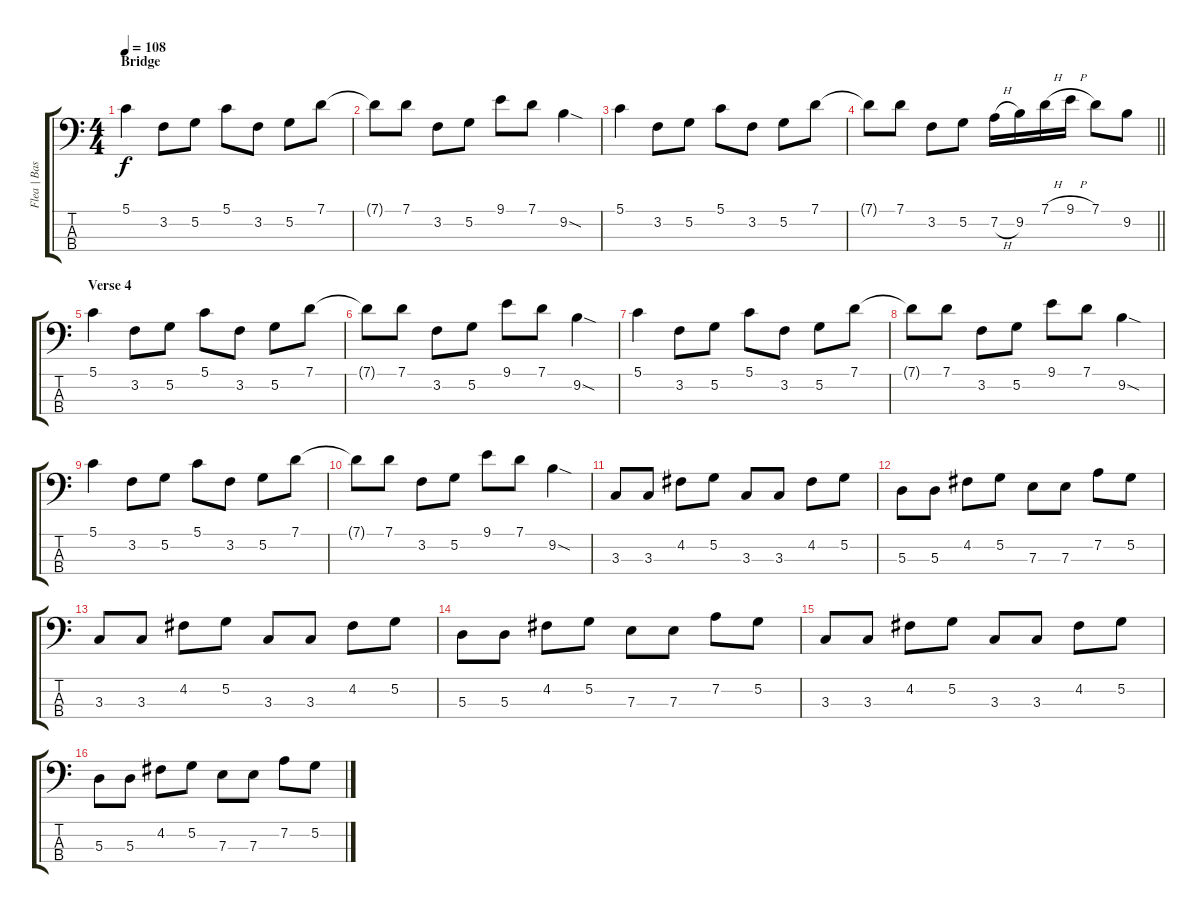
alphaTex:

\track ("Flea | Bass" "Flea | Bas") {instrument electricbassfinger}
\staff {score tabs}
\tuning (G2 D2 A1 E1) {hide}
\ts (4 4)
\section ("" "Bridge")
\tempo 108
\clef f4
\ks c
5.1.4{dy f} 3.2.8 5.2.8 5.1.8 3.2.8 5.2.8 7.1.8 |
7.1{t}.8 7.1.8 3.2.8 5.2.8 9.1.8 7.1.8 9.2{sod}.4 |
5.1.4 3.2.8 5.2.8 5.1.8 3.2.8 5.2.8 7.1.8 |
\barLineRight lightlight
7.1{t}.8 7.1.8 3.2.8 5.2.8 7.2{h}.16 9.2.16 7.1{h}.16 9.1{h}.16 7.1.8 9.2.8 |
\section ("" "Verse 4")
5.1.4 3.2.8 5.2.8 5.1.8 3.2.8 5.2.8 7.1.8 |
7.1{t}.8 7.1.8 3.2.8 5.2.8 9.1.8 7.1.8 9.2{sod}.4 |
5.1.4 3.2.8 5.2.8 5.1.8 3.2.8 5.2.8 7.1.8 |
7.1{t}.8 7.1.8 3.2.8 5.2.8 9.1.8 7.1.8 9.2{sod}.4 |
5.1.4 3.2.8 5.2.8 5.1.8 3.2.8 5.2.8 7.1.8 |
7.1{t}.8 7.1.8 3.2.8 5.2.8 9.1.8 7.1.8 9.2{sod}.4 |
3.3.8 3.3.8 4.2.8 5.2.8 3.3.8 3.3.8 4.2.8 5.2.8 |
5.3.8 5.3.8 4.2.8 5.2.8 7.3.8 7.3.8 7.2.8 5.2.8 |
3.3.8 3.3.8 4.2.8 5.2.8 3.3.8 3.3.8 4.2.8 5.2.8 |
5.3.8 5.3.8 4.2.8 5.2.8 7.3.8 7.3.8 7.2.8 5.2.8 |
3.3.8 3.3.8 4.2.8 5.2.8 3.3.8 3.3.8 4.2.8 5.2.8 |
5.3.8 5.3.8 4.2.8 5.2.8 7.3.8 7.3.8 7.2.8 5.2.8
